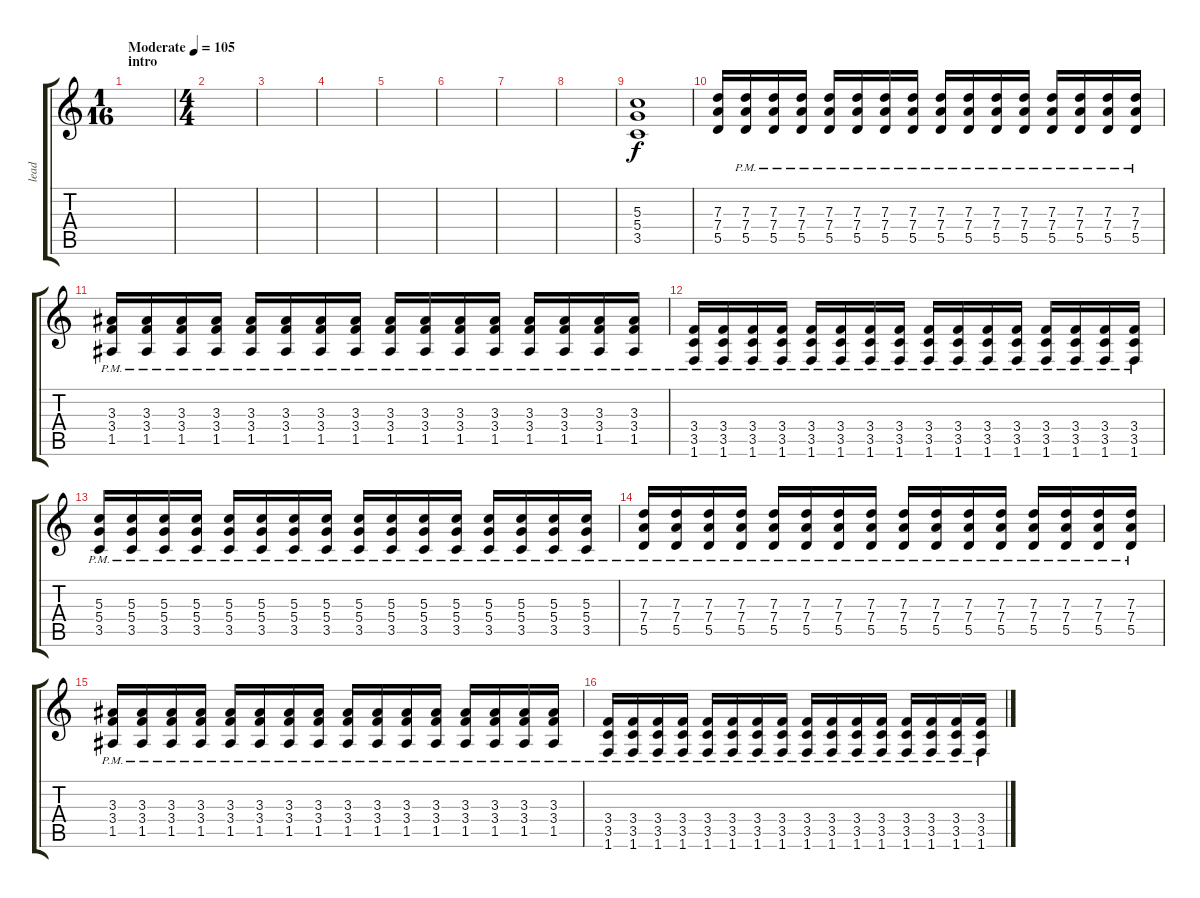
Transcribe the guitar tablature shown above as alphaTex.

\track ("lead " "lead ") {instrument distortionguitar}
\staff {score tabs}
\tuning (E4 B3 G3 D3 A2 E2) {hide}
\ts (1 16)
\section ("" "intro")
\tempo (105 "Moderate")
\clef g2
\ks c
|
\ts (4 4)
|
|
|
|
|
|
|
(5.3 5.4 3.5).1{volume 13} |
(7.3 7.4 5.5).16 (7.3{pm} 7.4{pm} 5.5{pm}).16 (7.3{pm} 7.4{pm} 5.5{pm}).16 (7.3{pm} 7.4{pm} 5.5{pm}).16 (7.3{pm} 7.4{pm} 5.5{pm}).16 (7.3{pm} 7.4{pm} 5.5{pm}).16 (7.3{pm} 7.4{pm} 5.5{pm}).16 (7.3{pm} 7.4{pm} 5.5{pm}).16 (7.3{pm} 7.4{pm} 5.5{pm}).16 (7.3{pm} 7.4{pm} 5.5{pm}).16 (7.3{pm} 7.4{pm} 5.5{pm}).16 (7.3{pm} 7.4{pm} 5.5{pm}).16 (7.3{pm} 7.4{pm} 5.5{pm}).16 (7.3{pm} 7.4{pm} 5.5{pm}).16 (7.3{pm} 7.4{pm} 5.5{pm}).16 (7.3{pm} 7.4{pm} 5.5{pm}).16 |
(3.3{pm} 3.4{pm} 1.5{pm}).16 (3.3{pm} 3.4{pm} 1.5{pm}).16 (3.3{pm} 3.4{pm} 1.5{pm}).16 (3.3{pm} 3.4{pm} 1.5{pm}).16 (3.3{pm} 3.4{pm} 1.5{pm}).16 (3.3{pm} 3.4{pm} 1.5{pm}).16 (3.3{pm} 3.4{pm} 1.5{pm}).16 (3.3{pm} 3.4{pm} 1.5{pm}).16 (3.3{pm} 3.4{pm} 1.5{pm}).16 (3.3{pm} 3.4{pm} 1.5{pm}).16 (3.3{pm} 3.4{pm} 1.5{pm}).16 (3.3{pm} 3.4{pm} 1.5{pm}).16 (3.3{pm} 3.4{pm} 1.5{pm}).16 (3.3{pm} 3.4{pm} 1.5{pm}).16 (3.3{pm} 3.4{pm} 1.5{pm}).16 (3.3{pm} 3.4{pm} 1.5{pm}).16 |
(3.4{pm} 3.5{pm} 1.6{pm}).16 (3.4{pm} 3.5{pm} 1.6{pm}).16 (3.4{pm} 3.5{pm} 1.6{pm}).16 (3.4{pm} 3.5{pm} 1.6{pm}).16 (3.4{pm} 3.5{pm} 1.6{pm}).16 (3.4{pm} 3.5{pm} 1.6{pm}).16 (3.4{pm} 3.5{pm} 1.6{pm}).16 (3.4{pm} 3.5{pm} 1.6{pm}).16 (3.4{pm} 3.5{pm} 1.6{pm}).16 (3.4{pm} 3.5{pm} 1.6{pm}).16 (3.4{pm} 3.5{pm} 1.6{pm}).16 (3.4{pm} 3.5{pm} 1.6{pm}).16 (3.4{pm} 3.5{pm} 1.6{pm}).16 (3.4{pm} 3.5{pm} 1.6{pm}).16 (3.4{pm} 3.5{pm} 1.6{pm}).16 (3.4{pm} 3.5{pm} 1.6{pm}).16 |
(5.3{pm} 5.4{pm} 3.5{pm}).16 (5.3{pm} 5.4{pm} 3.5{pm}).16 (5.3{pm} 5.4{pm} 3.5{pm}).16 (5.3{pm} 5.4{pm} 3.5{pm}).16 (5.3{pm} 5.4{pm} 3.5{pm}).16 (5.3{pm} 5.4{pm} 3.5{pm}).16 (5.3{pm} 5.4{pm} 3.5{pm}).16 (5.3{pm} 5.4{pm} 3.5{pm}).16 (5.3{pm} 5.4{pm} 3.5{pm}).16 (5.3{pm} 5.4{pm} 3.5{pm}).16 (5.3{pm} 5.4{pm} 3.5{pm}).16 (5.3{pm} 5.4{pm} 3.5{pm}).16 (5.3{pm} 5.4{pm} 3.5{pm}).16 (5.3{pm} 5.4{pm} 3.5{pm}).16 (5.3{pm} 5.4{pm} 3.5{pm}).16 (5.3{pm} 5.4{pm} 3.5{pm}).16 |
(7.3{pm} 7.4{pm} 5.5{pm}).16 (7.3{pm} 7.4{pm} 5.5{pm}).16 (7.3{pm} 7.4{pm} 5.5{pm}).16 (7.3{pm} 7.4{pm} 5.5{pm}).16 (7.3{pm} 7.4{pm} 5.5{pm}).16 (7.3{pm} 7.4{pm} 5.5{pm}).16 (7.3{pm} 7.4{pm} 5.5{pm}).16 (7.3{pm} 7.4{pm} 5.5{pm}).16 (7.3{pm} 7.4{pm} 5.5{pm}).16 (7.3{pm} 7.4{pm} 5.5{pm}).16 (7.3{pm} 7.4{pm} 5.5{pm}).16 (7.3{pm} 7.4{pm} 5.5{pm}).16 (7.3{pm} 7.4{pm} 5.5{pm}).16 (7.3{pm} 7.4{pm} 5.5{pm}).16 (7.3{pm} 7.4{pm} 5.5{pm}).16 (7.3{pm} 7.4{pm} 5.5{pm}).16 |
(3.3{pm} 3.4{pm} 1.5{pm}).16 (3.3{pm} 3.4{pm} 1.5{pm}).16 (3.3{pm} 3.4{pm} 1.5{pm}).16 (3.3{pm} 3.4{pm} 1.5{pm}).16 (3.3{pm} 3.4{pm} 1.5{pm}).16 (3.3{pm} 3.4{pm} 1.5{pm}).16 (3.3{pm} 3.4{pm} 1.5{pm}).16 (3.3{pm} 3.4{pm} 1.5{pm}).16 (3.3{pm} 3.4{pm} 1.5{pm}).16 (3.3{pm} 3.4{pm} 1.5{pm}).16 (3.3{pm} 3.4{pm} 1.5{pm}).16 (3.3{pm} 3.4{pm} 1.5{pm}).16 (3.3{pm} 3.4{pm} 1.5{pm}).16 (3.3{pm} 3.4{pm} 1.5{pm}).16 (3.3{pm} 3.4{pm} 1.5{pm}).16 (3.3{pm} 3.4{pm} 1.5{pm}).16 |
(3.4{pm} 3.5{pm} 1.6{pm}).16 (3.4{pm} 3.5{pm} 1.6{pm}).16 (3.4{pm} 3.5{pm} 1.6{pm}).16 (3.4{pm} 3.5{pm} 1.6{pm}).16 (3.4{pm} 3.5{pm} 1.6{pm}).16 (3.4{pm} 3.5{pm} 1.6{pm}).16 (3.4{pm} 3.5{pm} 1.6{pm}).16 (3.4{pm} 3.5{pm} 1.6{pm}).16 (3.4{pm} 3.5{pm} 1.6{pm}).16 (3.4{pm} 3.5{pm} 1.6{pm}).16 (3.4{pm} 3.5{pm} 1.6{pm}).16 (3.4{pm} 3.5{pm} 1.6{pm}).16 (3.4{pm} 3.5{pm} 1.6{pm}).16 (3.4{pm} 3.5{pm} 1.6{pm}).16 (3.4{pm} 3.5{pm} 1.6{pm}).16 (3.4{pm} 3.5{pm} 1.6{pm}).16
